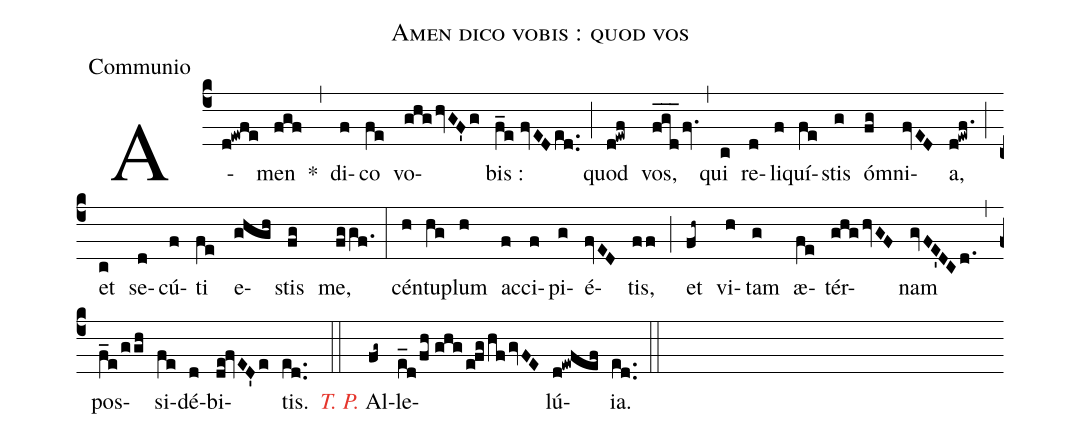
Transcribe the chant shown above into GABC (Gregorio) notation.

name:Amen dico vobis : quod vos;
office-part:Communio;
%%
(c4) A(d!ewfe)men(fgf) *(,) di(f)co(fe) vo(ghghvGF'g)bis :(f_e!//fvEDed..) (;) quod(d!ewf) vos,(fgd___fv.) (,) qui(c) re(d)li(f)quí(fe)stis(g) ó(fg)mni(fvED)a,(d!ewf.) (;) et(c) se(d)cú(f)ti(fe) e(ghgh)stis(fg) me,(fggf.) (:)
cén(h)tu(hg)plum(h) ac(f)ci(f)pi(g)é(fvED)tis,(ff) (;) et(fh~) vi(h)tam(g) æ(fe)tér(ghghvGF)nam(gvFE'DCd.) (,) pos(f_e!/ggh)si(fe)dé(d)bi(de!fvED'e)tis.(ed..) (::)

<i><c>T. P.</c></i> {A}l(fg~)le(e_d!/fh//ghg/e!fg!/hfgvFE)lú(d!ewfef)ia.(ed..) (::)
